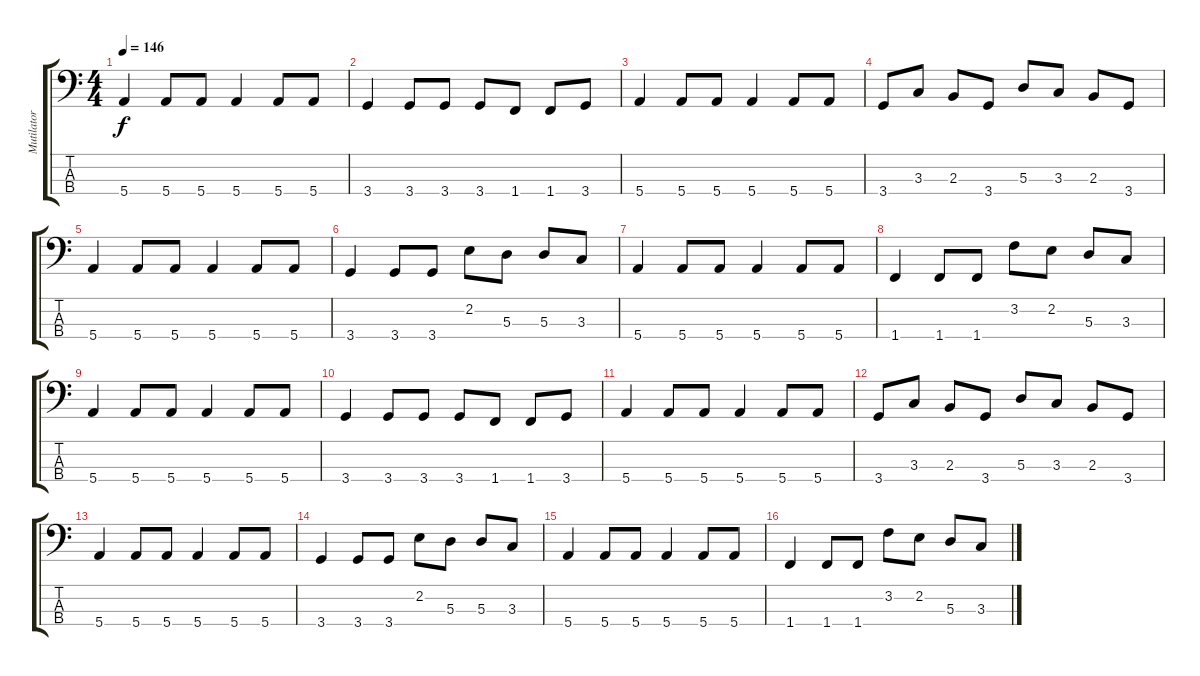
\track ("Mutilator" "Mutilator") {instrument electricbassfinger}
\staff {score tabs}
\tuning (G2 D2 A1 E1) {hide}
\ts (4 4)
\tempo 146
\clef f4
\ks c
5.4.4{dy f} 5.4.8 5.4.8 5.4.4 5.4.8 5.4.8 |
3.4.4 3.4.8 3.4.8 3.4.8 1.4.8 1.4.8 3.4.8 |
5.4.4 5.4.8 5.4.8 5.4.4 5.4.8 5.4.8 |
3.4.8 3.3.8 2.3.8 3.4.8 5.3.8 3.3.8 2.3.8 3.4.8 |
5.4.4{volume 11} 5.4.8 5.4.8 5.4.4 5.4.8 5.4.8 |
3.4.4 3.4.8 3.4.8 2.2.8 5.3.8 5.3.8 3.3.8 |
5.4.4 5.4.8 5.4.8 5.4.4 5.4.8 5.4.8 |
1.4.4 1.4.8 1.4.8 3.2.8 2.2.8 5.3.8 3.3.8 |
5.4.4{volume 9} 5.4.8 5.4.8 5.4.4 5.4.8 5.4.8 |
3.4.4 3.4.8 3.4.8 3.4.8 1.4.8 1.4.8 3.4.8 |
5.4.4 5.4.8 5.4.8 5.4.4 5.4.8 5.4.8 |
3.4.8 3.3.8 2.3.8 3.4.8 5.3.8 3.3.8 2.3.8 3.4.8 |
5.4.4{volume 7} 5.4.8 5.4.8 5.4.4 5.4.8 5.4.8 |
3.4.4 3.4.8 3.4.8 2.2.8 5.3.8 5.3.8 3.3.8 |
5.4.4 5.4.8 5.4.8 5.4.4 5.4.8 5.4.8 |
1.4.4 1.4.8 1.4.8 3.2.8 2.2.8 5.3.8 3.3.8
